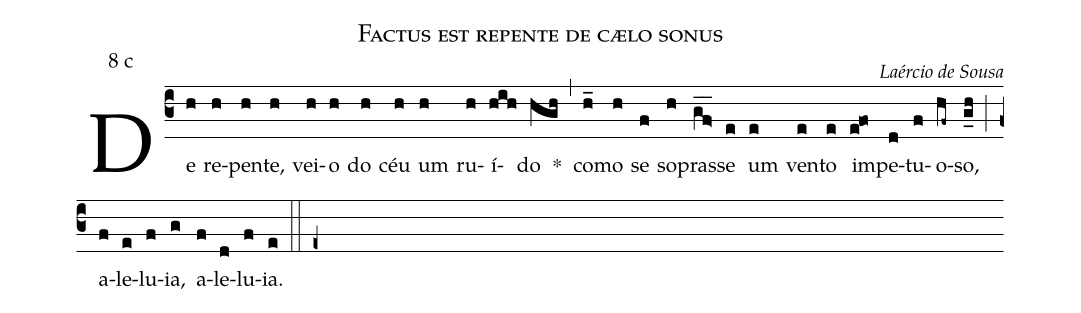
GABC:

name: Factus est repente de cælo sonus;
mode: 8;
mode-differentia: c;
commentary: Laércio de Sousa;
%%
(c3)

De(h) re(h)pen(h)te,(h) vei(h)o(h) do(h) céu(h) um(h) ru(h)í(hih)do(hgh) *(,) co(h_)mo(h) se(f) so(h)pras(gf>__)se(e) um(e) ven(e)to(e) im(e!fo)pe(d)tu(f)o(hf~)so,(g_h) (;) a(f)le(e)lu(f)ia,(g) a(f)le(d)lu(f)ia.(e)

(::)

(e+)
